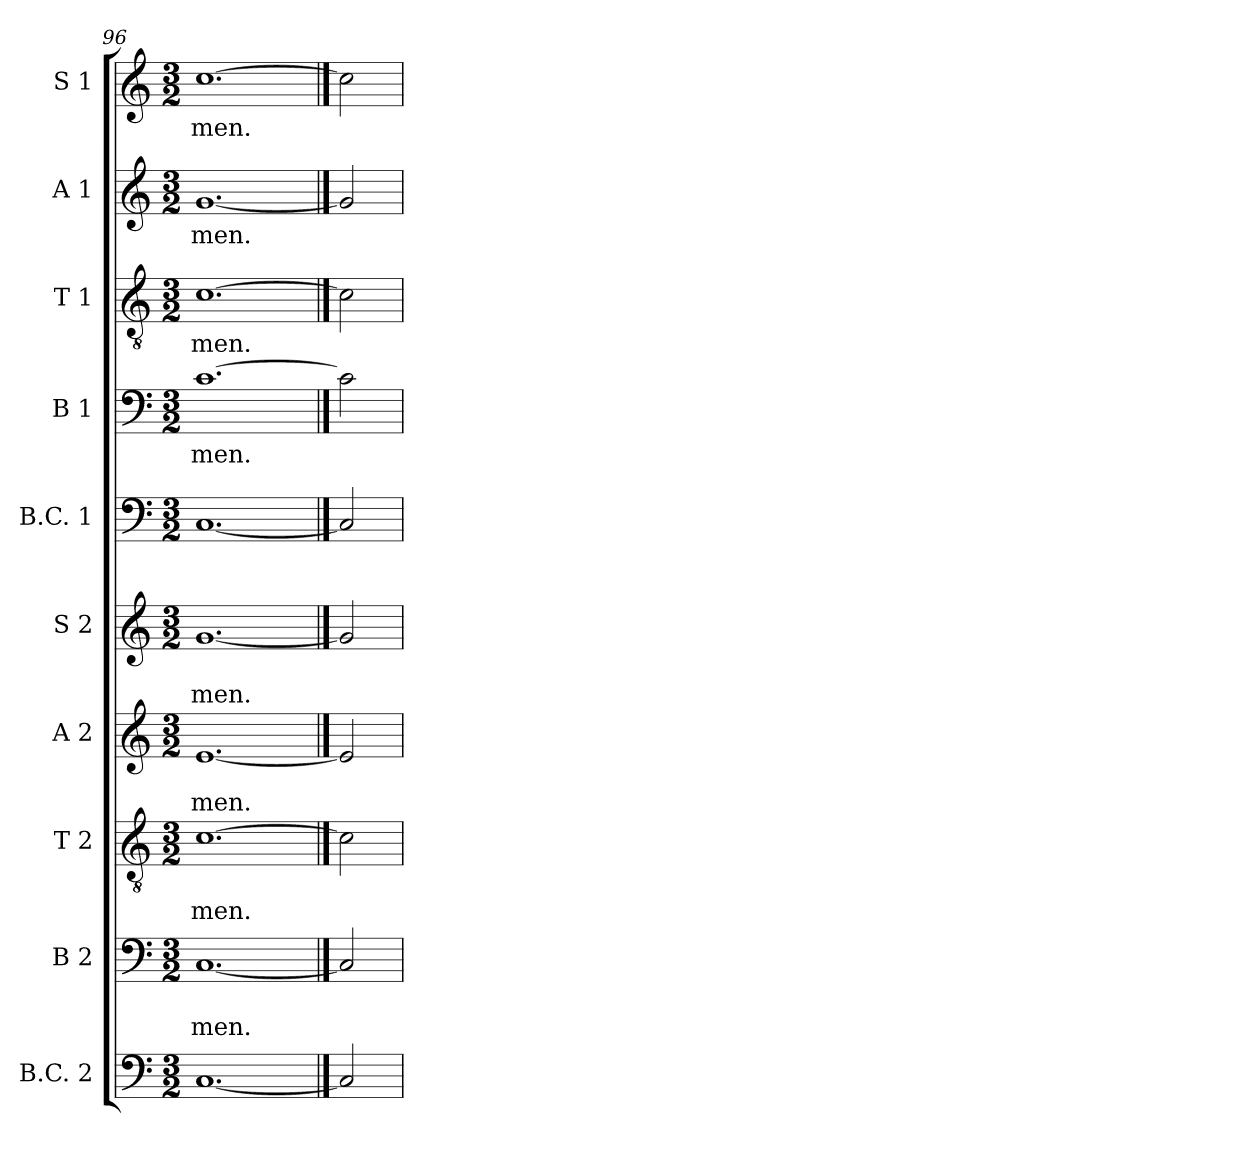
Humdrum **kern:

**kern	**kern	**text	**text	**kern	**text	**text	**kern	**text	**text	**kern	**text	**text	**kern	**kern	**text	**kern	**text	**kern	**text	**kern	**text
*part10	*part9	*part9	*part9	*part8	*part8	*part8	*part7	*part7	*part7	*part6	*part6	*part6	*part5	*part4	*part4	*part3	*part3	*part2	*part2	*part1	*part1
*staff10	*staff9	*staff9	*staff9	*staff8	*staff8	*staff8	*staff7	*staff7	*staff7	*staff6	*staff6	*staff6	*staff5	*staff4	*staff4	*staff3	*staff3	*staff2	*staff2	*staff1	*staff1
*I"B.C. 2	*I"B 2	*	*	*I"T 2	*	*	*I"A 2	*	*	*I"S 2	*	*	*I"B.C. 1	*I"B 1	*	*I"T 1	*	*I"A 1	*	*I"S 1	*
*I'BC2	*I'B2	*	*	*I'T2	*	*	*I'A2	*	*	*I'S2	*	*	*I'BC1	*I'B1	*	*I'T1	*	*I'A1	*	*I'S1	*
*clefF4	*clefF4	*	*	*clefGv2	*	*	*clefG2	*	*	*clefG2	*	*	*clefF4	*clefF4	*	*clefGv2	*	*clefG2	*	*clefG2	*
*k[]	*k[]	*	*	*k[]	*	*	*k[]	*	*	*k[]	*	*	*k[]	*k[]	*	*k[]	*	*k[]	*	*k[]	*
*C:	*C:	*	*	*C:	*	*	*C:	*	*	*C:	*	*	*C:	*C:	*	*C:	*	*C:	*	*C:	*
*M3/2	*M3/2	*	*	*M3/2	*	*	*M3/2	*	*	*M3/2	*	*	*M3/2	*M3/2	*	*M3/2	*	*M3/2	*	*M3/2	*
=96	=96	=96	=96	=96	=96	=96	=96	=96	=96	=96	=96	=96	=96	=96	=96	=96	=96	=96	=96	=96	=96
!	!	!	!LO:LY:b	!	!	!LO:LY:b	!	!	!LO:LY:b	!	!	!LO:LY:b	!	!	!LO:LY:b	!	!LO:LY:b	!	!LO:LY:b	!	!LO:LY:b
[1.C	[1.C	.	-men.	[1.c	.	-men.	[1.e	.	-men.	[1.g	.	-men.	[1.C	[1.c	-men.	[1.c	-men.	[1.g	-men.	[1.cc	-men.
==97	==97	==97	==97	==97	==97	==97	==97	==97	==97	==97	==97	==97	==97	==97	==97	==97	==97	==97	==97	==97	==97
2C]	2C]	.	.	2c]	.	.	2e]	.	.	2g]	.	.	2C]	2c]	.	2c]	.	2g]	.	2cc]	.
=	=	=	=	=	=	=	=	=	=	=	=	=	=	=	=	=	=	=	=	=	=
*-	*-	*-	*-	*-	*-	*-	*-	*-	*-	*-	*-	*-	*-	*-	*-	*-	*-	*-	*-	*-	*-
